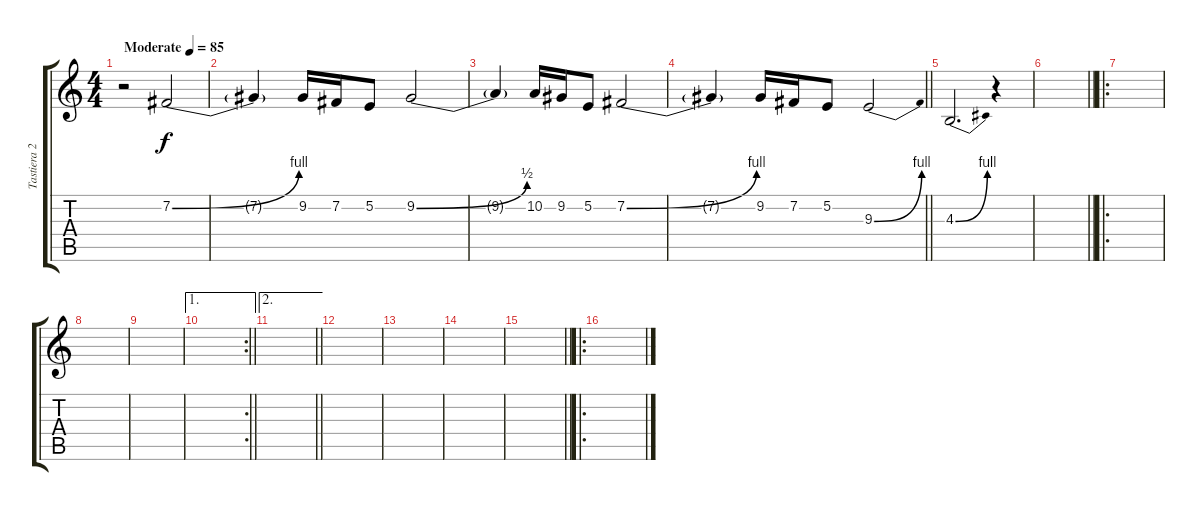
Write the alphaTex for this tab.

\track ("Tastiera 2" "Tastiera 2") {instrument lead1square}
\staff {score tabs}
\tuning (E4 B3 G3 D3 A2 E2) {hide}
\ts (4 4)
\tempo (85 "Moderate")
\clef g2
\ks c
r.2{dy f instrument lead1square} 7.2{be (bend 0 0 60 4)}.2 |
7.2{t}.4 9.2.16 7.2.16 5.2.8 9.2{be (bend 0 0 60 2)}.2 |
9.2{t}.4 10.2.16 9.2.16 5.2.8 7.2{be (bend 0 0 60 4)}.2 |
\barLineRight lightlight
7.2{t}.4 9.2.16 7.2.16 5.2.8 9.3{be (bend 0 0 60 4)}.2 |
4.3{be (bend 0 0 60 4)}.2{d} r.4 |
\barLineRight lightlight
|
\ro
|
|
|
\ae 1
\rc 2
\barLineRight lightlight
|
\ae 2
\barLineRight lightlight
|
|
|
|
\barLineRight lightlight
|
\ro
